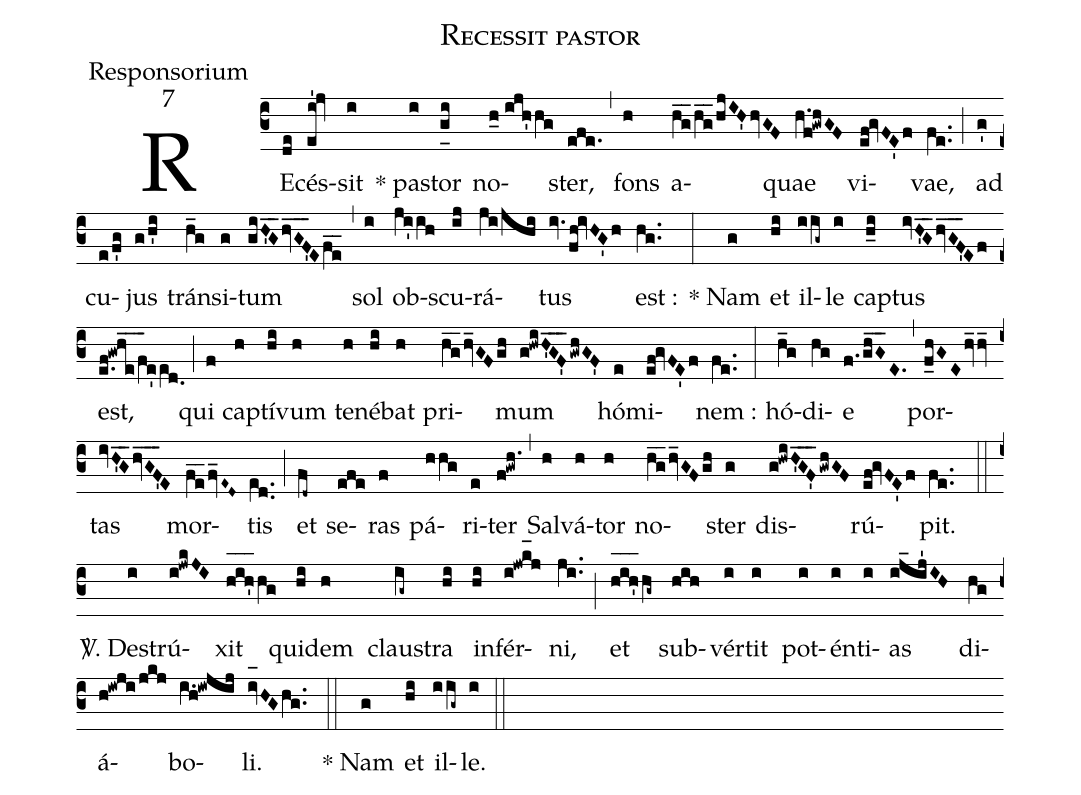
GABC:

name:Recessit pastor;
office-part:Responsorium;
mode:7;
%%
(c3) RE(de)cés(ei'!jv)sit(i) * pa(i)stor(g_[uh:l]i) no(h_0//ijh'hg)ster,(efe.) (,) fons(h) a(h_g_2/h_g_/hjIH'hvGF)quae(h.f!gwhGF) vi(ef!gvFE'f)vae,(fe..) (;) ad(g') cu(e/f'g)jus(g/h'i) tráns(h_g)i(g)tum(giH'_G_2hv_G_F'_3Ef_e_) (,) sol(i) ob(ji'ih)scu(ij)rá(ji/jhi)tus(iv.fh!ivHG'h) est :(hg..) (:) * Nam(g) et(hi) il(iig~)le(i) ca(h_i)ptus(ivH'_G_2hv_G_F'_3Ef) est,(e.f!gwh_e_/f_3e'e[ll:1]d.0) (;) qui(f) ca(h)ptí(hi)vum(h) te(h)né(hi)bat(h) pri(h_g_2hv_GFgh)mum(g!hwiH'_G_F'_gwhGF') hó(e)mi(ef!gvFE'f)nem :(fe..) (:) hó(h_g)di(hg)e(f./gh_G_E.) (,) por(f_hGEhv_2hv_)tas(ivH'_G_2hv_G_F'_3E) mor(f_e_2fv_E~D~)tis(e[ll:1]d..) (;) et(fd~) se(efe)ras(f) pá(hhg)ri(e)ter(f!gwh.) (,) Sal(h)vá(h)tor(h) no(h_g_2hv_GFgh)ster(g) dis(g!hwiH'_G_F'_gwhGF)rú(ef!gvFE'f)pit.(fe..) (::)
<sp>V/</sp>. De(i)strú(i!jwkJI)xit(h_[oh:h]i_[oh:h]h'_[oh:h]/hg) qui(hi)dem(h) clau(ig~)stra(hi) in(hi)fér(i!jwk_[hl:1]j)ni,(ji..) (;) et(h_[oh:h]i_[oh:h]h'_[oh:h]/hg~) sub(hih)vér(i)tit(i) pot(i)én(i)ti(i)as(ij_ij'IH) di(hg)á(h!iwji/jkj)bo(i.h!iwjij)li.(iv_[oh:h]HGhg..) (::) ~~~* Nam(g) et(hi) il(iig~)le.(i) (::)
